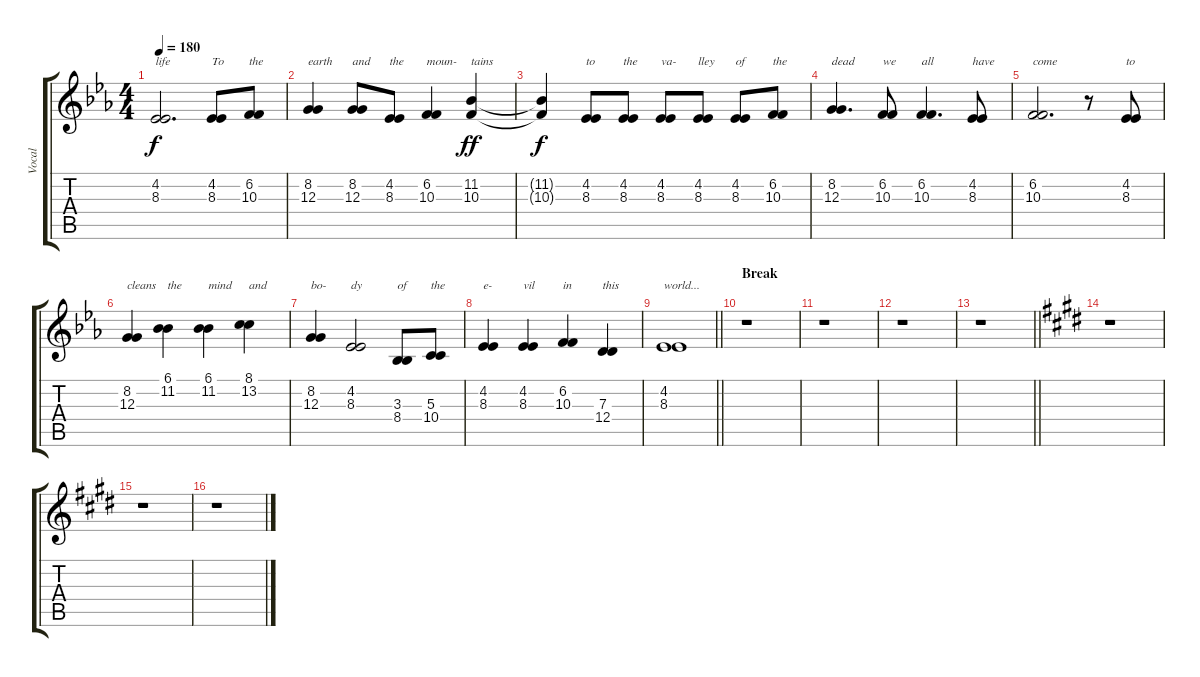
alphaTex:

\track ("Vocal" "Vocal") {instrument lead2sawtooth}
\staff {score tabs}
\tuning (E4 B3 G3 D3 A2 E2) {hide}
\ts (4 4)
\tempo 180
\clef g2
\ks eb
(4.2 8.3).2{d txt "life" dy f} (4.2 8.3).8{txt "To"} (6.2 10.3).8{txt "the"} |
(8.2 12.3).4{txt "earth"} (8.2 12.3).8{txt "and"} (4.2 8.3).8{txt "the"} (6.2 10.3).4{txt "moun-"} (11.2 10.3).4{txt "tains" dy ff} |
(11.2{t} 10.3{t}).4{dy f} (4.2 8.3).8{txt "to"} (4.2 8.3).8{txt "the"} (4.2 8.3).8{txt "va-"} (4.2 8.3).8{txt "lley"} (4.2 8.3).8{txt "of"} (6.2 10.3).8{txt "the"} |
(8.2 12.3).4{d txt "dead"} (6.2 10.3).8{txt "we"} (6.2 10.3).4{d txt "all"} (4.2 8.3).8{txt "have"} |
(6.2 10.3).2{d txt "come"} r.8 (4.2 8.3).8{txt "to"} |
(8.2 12.3).4{txt "cleans"} (6.1 11.2).4{txt "the"} (6.1 11.2).4{txt "mind"} (8.1 13.2).4{txt "and"} |
(8.2 12.3).4{txt "bo-"} (4.2 8.3).2{txt "dy"} (3.3 8.4).8{txt "of"} (5.3 10.4).8{txt "the"} |
(4.2 8.3).4{txt "e-"} (4.2 8.3).4{txt "vil"} (6.2 10.3).4{txt "in"} (7.3 12.4).4{txt "this"} |
\barLineRight lightlight
(4.2 8.3).1{txt "world..."} |
\section ("" "Break")
r.1 |
r.1 |
r.1 |
\barLineRight lightlight
r.1 |
\section ("" "")
\ks e
r.1 |
r.1 |
r.1
